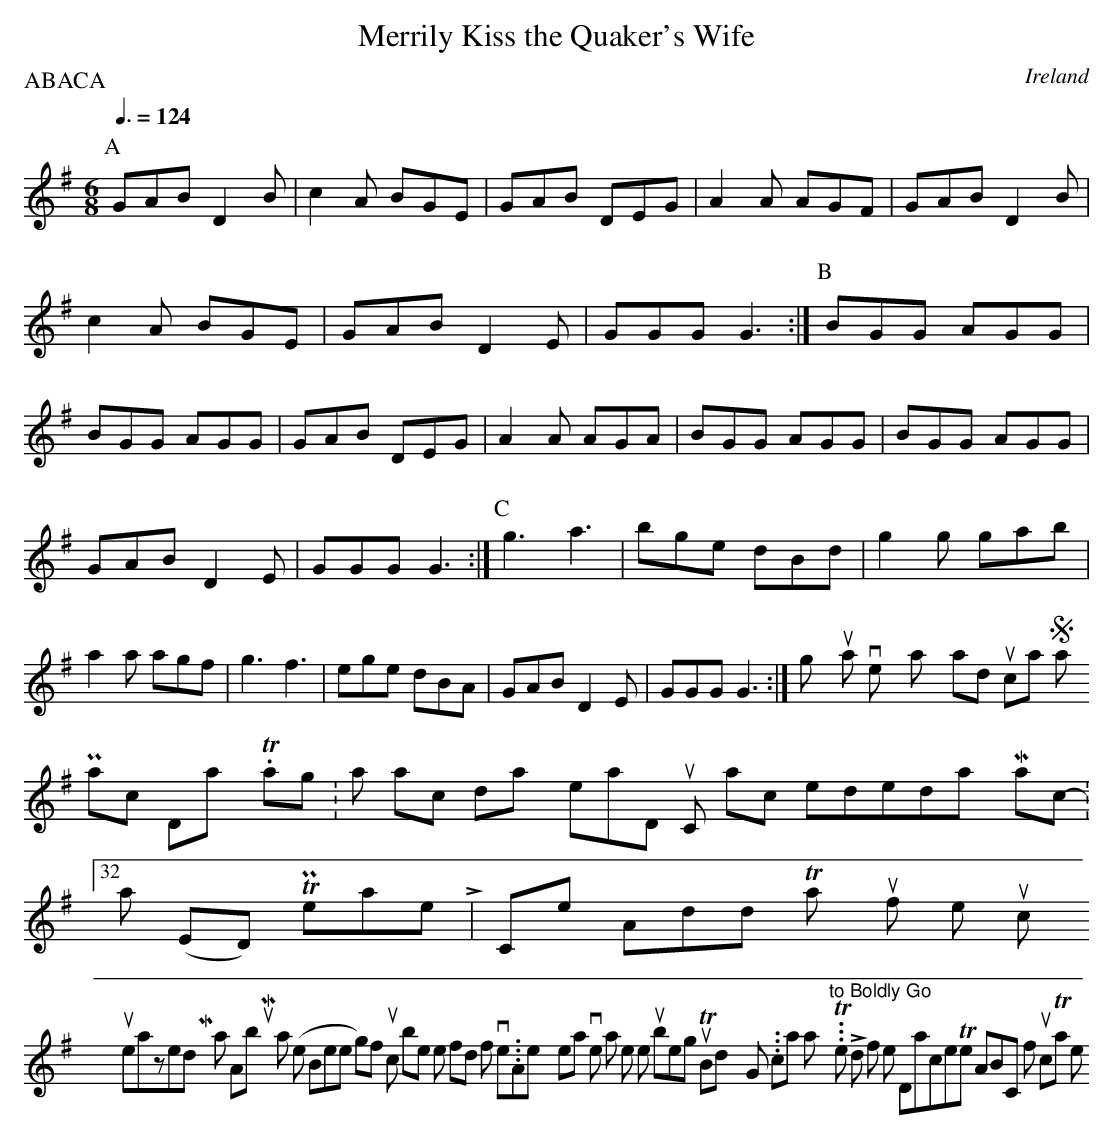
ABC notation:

X:1
T:Merrily Kiss the Quaker's Wife
M:6/8
O:Ireland
P:ABACA
Q:3/8=124
K:G
P:A
GAB D2B|c2A BGE|GAB DEG|A2A AGF|\
GAB D2B|c2A BGE|GAB D2E|GGG G3:|*
P:B
BGG AGG|BGG AGG|GAB DEG|A2A AGA|\
BGG AGG|BGG AGG|GAB D2E|GGG G3:|*
P:C
g3 a3|bge dBd|g2g gab|a2a agf|\
g3 f3|ege dBA|GAB D2E|GGG G3:|
Wishing you a very happy, and musical, Saint Patrick's Day 2007.
  Tags: saint, patrick's, day, irish, ireland, music, shamrock Wednesday March 14, 2007 - 08:32am (EDT) Permanent Link | 0 Comments
Add Thank you for the music! to your personalized My Yahoo! page:
 About My Yahoo! & RSS  26 - 30 of 61 First | < Prev | Next > | Last   HIGHLIGHTED POSTSAre the stars out tonight? I can't tell, i...The story so far...Songs from the LabyrinthCats scratchBig-hearted Arthur! (the Bee song)If music be the food of love...Another year over, a new one just begunTo Boldly Go... can I say "to Boldly Go"? ...The Lord of the DanceThe ABC of musicTalk to me!
